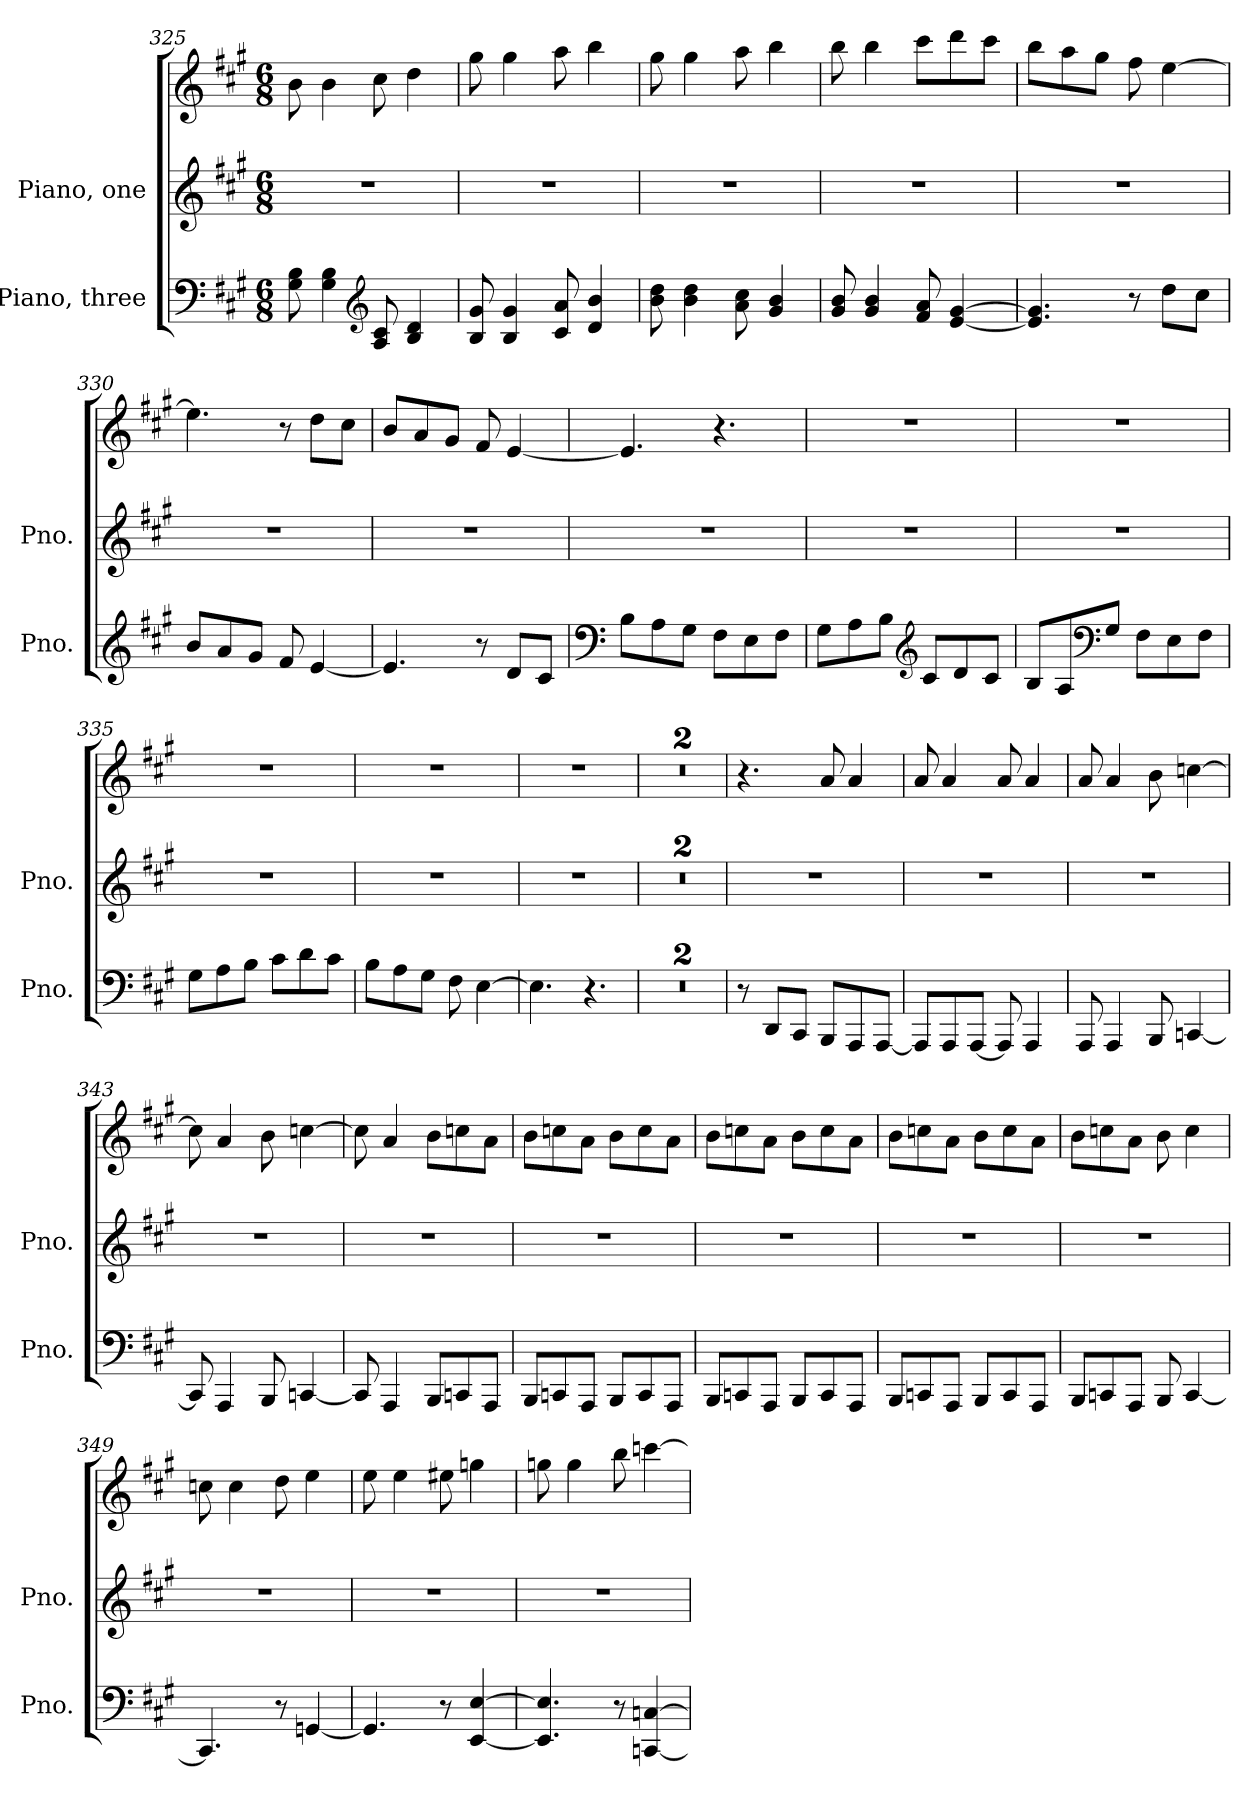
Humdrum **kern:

**kern	**kern	**kern
*part2	*part1	*part1
*staff3	*staff2	*staff1
*I"Piano, three	*I"Piano, one	*
*I'Pno.	*I'Pno.	*
*clefF4	*clefG2	*clefG2
*k[f#c#g#]	*k[f#c#g#]	*k[f#c#g#]
*M6/8	*M6/8	*M6/8
=325	=325	=325
8G#\ 8B\	2.r	8b\
4G#\ 4B\	.	4b\
*clefG2	*	*
8A/ 8c#/	.	8cc#\
4B/ 4d/	.	4dd\
!!LO:PB:g=z
=326	=326	=326
8B/ 8g#/	2.r	8gg#\
4B/ 4g#/	.	4gg#\
8c#/ 8a/	.	8aa\
4d/ 4b/	.	4bb\
=327	=327	=327
8b\ 8dd\	2.r	8gg#\
4b\ 4dd\	.	4gg#\
8a\ 8cc#\	.	8aa\
4g#/ 4b/	.	4bb\
=328	=328	=328
8g#/ 8b/	2.r	8bb\
4g#/ 4b/	.	4bb\
8f#/ 8a/	.	8ccc#\L
[4e/ [4g#/	.	8ddd\
.	.	8ccc#\J
=329	=329	=329
4.e/] 4.g#/]	2.r	8bb\L
.	.	8aa\
.	.	8gg#\J
8r	.	8ff#\
8dd\L	.	[4ee\
8cc#\J	.	.
=330	=330	=330
8b/L	2.r	4.ee\]
8a/	.	.
8g#/J	.	.
8f#/	.	8r
[4e/	.	8dd\L
.	.	8cc#\J
=331	=331	=331
4.e/]	2.r	8b/L
.	.	8a/
.	.	8g#/J
8r	.	8f#/
8d/L	.	[4e/
8c#/J	.	.
!!LO:LB:g=z
=332	=332	=332
*clefF4	*	*
8B\L	2.r	4.e/]
8A\	.	.
8G#\J	.	.
8F#\L	.	4.r
8E\	.	.
8F#\J	.	.
=333	=333	=333
8G#\L	2.r	2.r
8A\	.	.
8B\J	.	.
*clefG2	*	*
8c#/L	.	.
8d/	.	.
8c#/J	.	.
=334	=334	=334
8B/L	2.r	2.r
8A/	.	.
*clefF4	*	*
8G#/J	.	.
8F#\L	.	.
8E\	.	.
8F#\J	.	.
=335	=335	=335
8G#\L	2.r	2.r
8A\	.	.
8B\J	.	.
8c#\L	.	.
8d\	.	.
8c#\J	.	.
=336	=336	=336
8B\L	2.r	2.r
8A\	.	.
8G#\J	.	.
8F#\	.	.
[4E\	.	.
=337	=337	=337
4.E\]	2.r	2.r
4.r	.	.
!!LO:LB:g=z
=338	=338	=338
2.r	2.r	2.r
=339	=339	=339
2.r	2.r	2.r
=340	=340	=340
8r	2.r	4.r
8DD/L	.	.
8CC#/J	.	.
8BBB/L	.	8a/
8AAA/	.	4a/
[8AAA/J	.	.
=341	=341	=341
8AAA/L]	2.r	8a/
8AAA/	.	4a/
[8AAA/J	.	.
8AAA/]	.	8a/
4AAA/	.	4a/
=342	=342	=342
8AAA/	2.r	8a/
4AAA/	.	4a/
8BBB/	.	8b\
[4CCn/	.	[4ccn\
=343	=343	=343
8CC/]	2.r	8cc\]
4AAA/	.	4a/
8BBB/	.	8b\
[4CCn/	.	[4ccn\
!!LO:LB:g=z
=344	=344	=344
8CC/]	2.r	8cc\]
4AAA/	.	4a/
8BBB/L	.	8b\L
8CCn/	.	8ccn\
8AAA/J	.	8a\J
=345	=345	=345
8BBB/L	2.r	8b\L
8CCn/	.	8ccn\
8AAA/J	.	8a\J
8BBB/L	.	8b\L
8CC/	.	8cc\
8AAA/J	.	8a\J
=346	=346	=346
8BBB/L	2.r	8b\L
8CCn/	.	8ccn\
8AAA/J	.	8a\J
8BBB/L	.	8b\L
8CC/	.	8cc\
8AAA/J	.	8a\J
=347	=347	=347
8BBB/L	2.r	8b\L
8CCn/	.	8ccn\
8AAA/J	.	8a\J
8BBB/L	.	8b\L
8CC/	.	8cc\
8AAA/J	.	8a\J
!!LO:PB:g=z
=348	=348	=348
8BBB/L	2.r	8b\L
8CCn/	.	8ccn\
8AAA/J	.	8a\J
8BBB/	.	8b\
[4CC/	.	4cc\
=349	=349	=349
4.CC/]	2.r	8ccn\
.	.	4cc\
8r	.	8dd\
[4GGn/	.	4ee\
=350	=350	=350
4.GG/]	2.r	8ee\
.	.	4ee\
8r	.	8ee#X\
[4EE/ [4E/	.	4ggn\
=351	=351	=351
4.EE/] 4.E/]	2.r	8ggn\
.	.	4gg\
8r	.	8bb\
[4CCn/ [4Cn/	.	[4cccn\
=	=	=
*-	*-	*-
